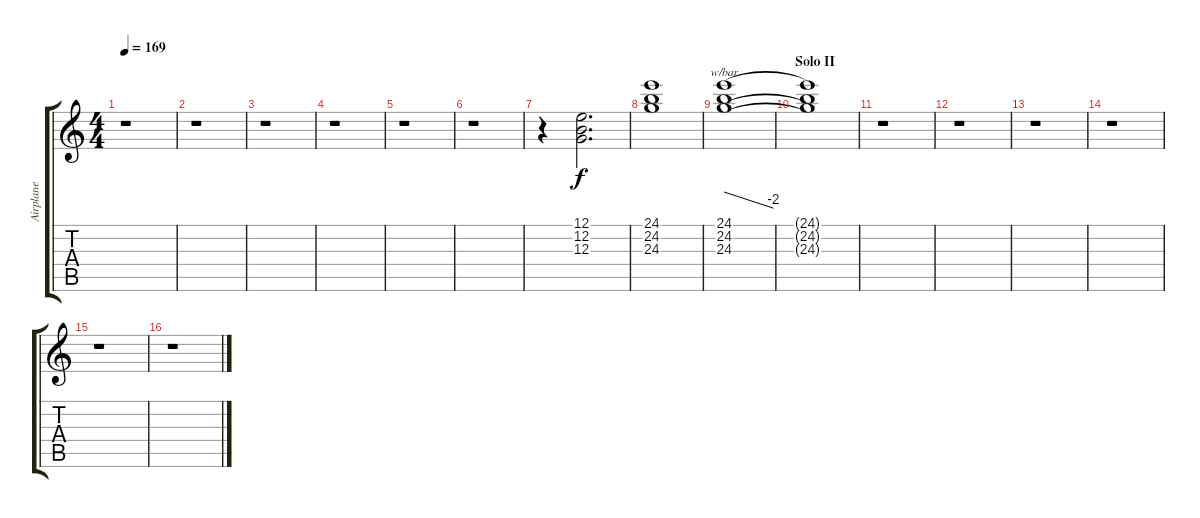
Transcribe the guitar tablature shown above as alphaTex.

\track ("Airplane" "Airplane") {instrument helicopter}
\staff {score tabs}
\tuning (E4 B3 G3 D3 A2 E2) {hide}
\ts (4 4)
\tempo 169
\clef g2
\ks c
r.1{dy f} |
r.1 |
r.1 |
r.1 |
r.1 |
r.1 |
r.4 (12.1 12.2 12.3).2{d} |
(24.1 24.2 24.3).1 |
(24.1 24.2 24.3).1{tbe (dive default 0 0 60 -8)} |
\section ("" "Solo II")
(24.1{t} 24.2{t} 24.3{t}).1 |
r.1 |
r.1 |
r.1 |
r.1 |
r.1 |
r.1
